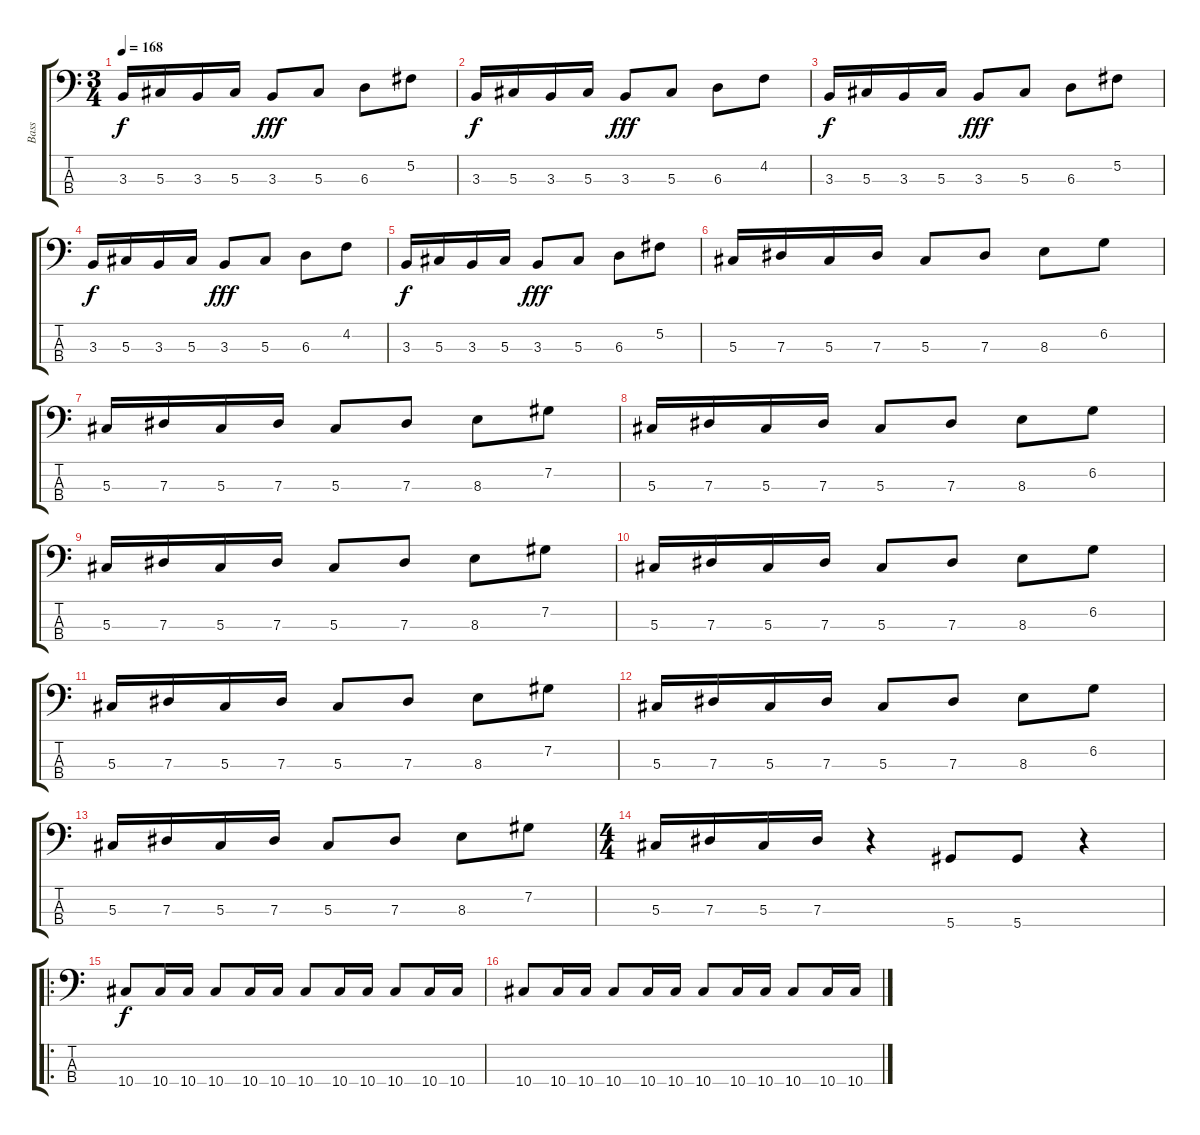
\track ("Bass" "Bass") {instrument electricbassfinger}
\staff {score tabs}
\tuning (Gb2 Db2 Ab1 Eb1) {hide}
\ts (3 4)
\tempo 168
\clef f4
\ks c
3.3.16{dy f} 5.3.16 3.3.16 5.3.16 3.3.8{dy fff} 5.3.8 6.3.8 5.2.8 |
3.3.16{dy f} 5.3.16 3.3.16 5.3.16 3.3.8{dy fff} 5.3.8 6.3.8 4.2.8 |
3.3.16{dy f} 5.3.16 3.3.16 5.3.16 3.3.8{dy fff} 5.3.8 6.3.8 5.2.8 |
3.3.16{dy f} 5.3.16 3.3.16 5.3.16 3.3.8{dy fff} 5.3.8 6.3.8 4.2.8 |
3.3.16{dy f} 5.3.16 3.3.16 5.3.16 3.3.8{dy fff} 5.3.8 6.3.8 5.2.8 |
5.3.16 7.3.16 5.3.16 7.3.16 5.3.8 7.3.8 8.3.8 6.2.8 |
5.3.16 7.3.16 5.3.16 7.3.16 5.3.8 7.3.8 8.3.8 7.2.8 |
5.3.16 7.3.16 5.3.16 7.3.16 5.3.8 7.3.8 8.3.8 6.2.8 |
5.3.16 7.3.16 5.3.16 7.3.16 5.3.8 7.3.8 8.3.8 7.2.8 |
5.3.16 7.3.16 5.3.16 7.3.16 5.3.8 7.3.8 8.3.8 6.2.8 |
5.3.16 7.3.16 5.3.16 7.3.16 5.3.8 7.3.8 8.3.8 7.2.8 |
5.3.16 7.3.16 5.3.16 7.3.16 5.3.8 7.3.8 8.3.8 6.2.8 |
5.3.16 7.3.16 5.3.16 7.3.16 5.3.8 7.3.8 8.3.8 7.2.8 |
\ts (4 4)
5.3.16 7.3.16 5.3.16 7.3.16 r.4 5.4.8 5.4.8 r.4 |
\ro
10.4.8{dy f} 10.4.16 10.4.16 10.4.8 10.4.16 10.4.16 10.4.8 10.4.16 10.4.16 10.4.8 10.4.16 10.4.16 |
10.4.8 10.4.16 10.4.16 10.4.8 10.4.16 10.4.16 10.4.8 10.4.16 10.4.16 10.4.8 10.4.16 10.4.16
